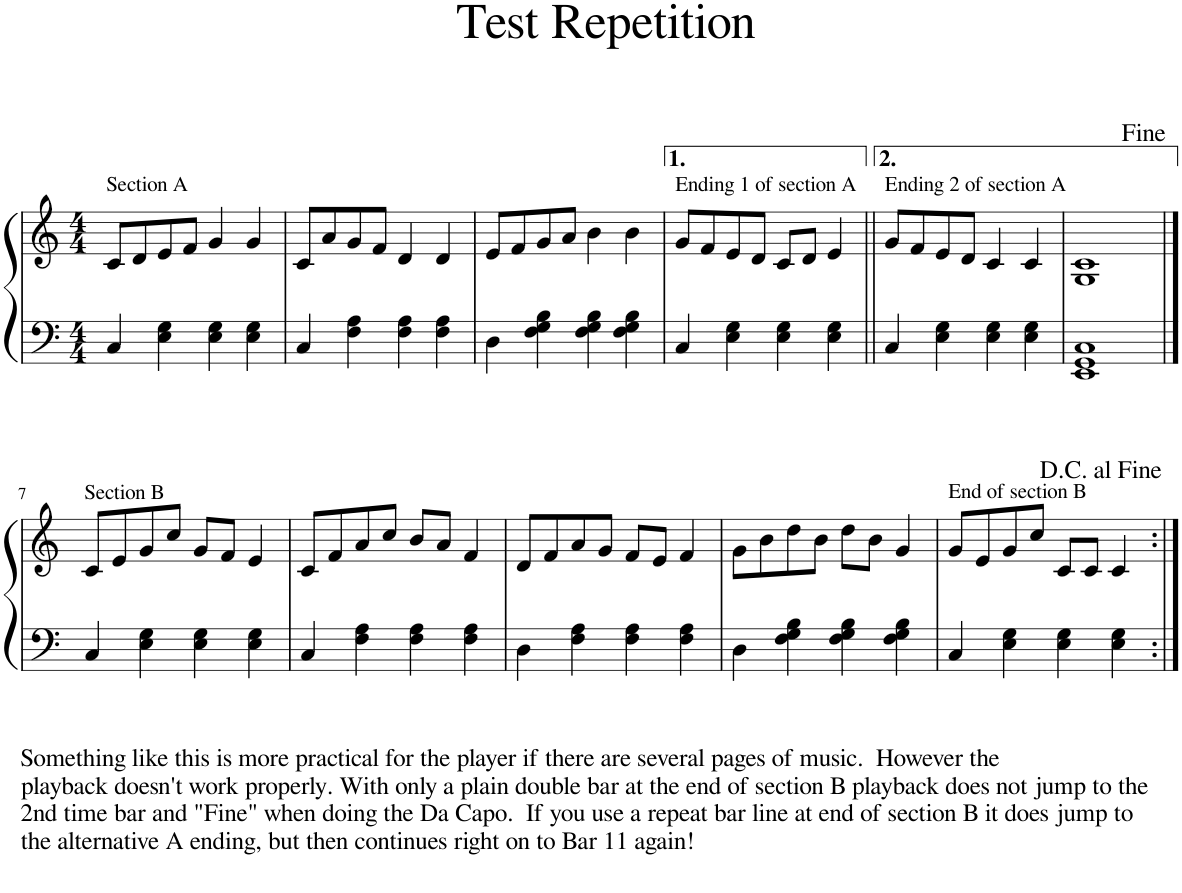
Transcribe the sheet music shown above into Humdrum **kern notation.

**kern	**kern
*part1	*part1
*staff2	*staff1
*I"Piano	*
*I'Pno.	*
*clefF4	*clefG2
*k[]	*k[]
*M4/4	*M4/4
=1	=1
!	!LO:TX:a:t=Section A
4C/	8c/L
.	8d/
4E\ 4G\	8e/
.	8f/J
4E\ 4G\	4g/
4E\ 4G\	4g/
=2	=2
4C/	8c/L
.	8a/
4F\ 4A\	8g/
.	8f/J
4F\ 4A\	4d/
4F\ 4A\	4d/
=3	=3
4D\	8e/L
.	8f/
4F\ 4G\ 4B\	8g/
.	8a/J
4F\ 4G\ 4B\	4b\
4F\ 4G\ 4B\	4b\
=4	=4
!	!LO:TX:a:t=Ending 1 of section A
4C/	8g/L
.	8f/
4E\ 4G\	8e/
.	8d/J
4E\ 4G\	8c/L
.	8d/J
4E\ 4G\	4e/
=5||	=5||
!	!LO:TX:a:t=Ending 2 of section A
4C/	8g/L
.	8f/
4E\ 4G\	8e/
.	8d/J
4E\ 4G\	4c/
4E\ 4G\	4c/
=6	=6
1EE 1GG 1C	1G 1c
!!LO:LB:g=z
==7	==7
!	!LO:TX:a:t=Section B
!LO:TX:b:t=Something like this is more practical for the player if there are several pages of music.  However the	!
!LO:TX:b:t=playback doesn't work properly. With only a plain double bar at the end of section B playback does not jump to the	!
!LO:TX:b:t=2nd time bar and "Fine" when doing the Da Capo.  If you use a repeat bar line at end of section B it does jump to	!
!LO:TX:b:t=the alternative A ending, but then continues right on to Bar 11 again!	!
4C/	8c/L
.	8e/
4E\ 4G\	8g/
.	8cc/J
4E\ 4G\	8g/L
.	8f/J
4E\ 4G\	4e/
=8	=8
4C/	8c/L
.	8f/
4F\ 4A\	8a/
.	8cc/J
4F\ 4A\	8b/L
.	8a/J
4F\ 4A\	4f/
=9	=9
4D\	8d/L
.	8f/
4F\ 4A\	8a/
.	8g/J
4F\ 4A\	8f/L
.	8e/J
4F\ 4A\	4f/
=10	=10
4D\	8g\L
.	8b\
4F\ 4G\ 4B\	8dd\
.	8b\J
4F\ 4G\ 4B\	8dd\L
.	8b\J
4F\ 4G\ 4B\	4g/
=11	=11
!	!LO:TX:a:t=End of section B
4C/	8g/L
.	8e/
4E\ 4G\	8g/
.	8cc/J
4E\ 4G\	8c/L
.	8c/J
4E\ 4G\	4c/
=:|!	=:|!
*-	*-
